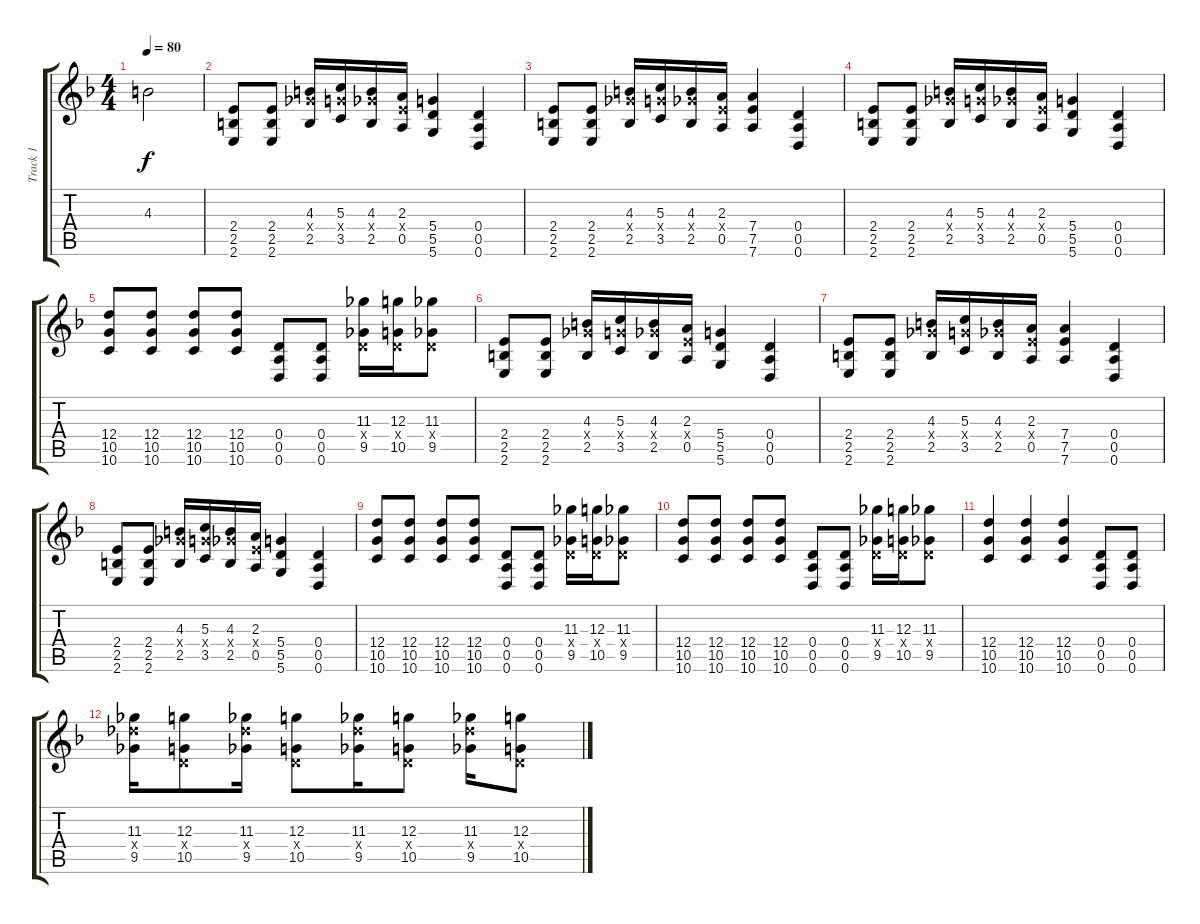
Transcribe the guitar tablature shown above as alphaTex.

\track ("Track 1" "Track 1") {instrument distortionguitar}
\staff {score tabs}
\tuning (E4 B3 G3 D3 A2 D2) {hide}
\ts (4 4)
\tempo 80
\clef g2
\ks f
4.3{t}.2{dy f} |
(2.4 2.5 2.6).8{instrument distortionguitar} (2.4 2.5 2.6).8 (4.3 4.4{x} 2.5).16 (5.3 5.4{x} 3.5).16 (4.3 4.4{x} 2.5).16 (2.3 2.4{x} 0.5).16 (5.4 5.5 5.6).4 (0.4 0.5 0.6).4 |
(2.4 2.5 2.6).8 (2.4 2.5 2.6).8 (4.3 4.4{x} 2.5).16 (5.3 5.4{x} 3.5).16 (4.3 4.4{x} 2.5).16 (2.3 2.4{x} 0.5).16 (7.4 7.5 7.6).4 (0.4 0.5 0.6).4 |
(2.4 2.5 2.6).8 (2.4 2.5 2.6).8 (4.3 4.4{x} 2.5).16 (5.3 5.4{x} 3.5).16 (4.3 4.4{x} 2.5).16 (2.3 2.4{x} 0.5).16 (5.4 5.5 5.6).4 (0.4 0.5 0.6).4 |
(12.4 10.5 10.6).8 (12.4 10.5 10.6).8 (12.4 10.5 10.6).8 (12.4 10.5 10.6).8 (0.4 0.5 0.6).8 (0.4 0.5 0.6).8 (11.3 0.4{x} 9.5).16 (12.3 0.4{x} 10.5).16 (11.3 0.4{x} 9.5).8 |
(2.4 2.5 2.6).8 (2.4 2.5 2.6).8 (4.3 4.4{x} 2.5).16 (5.3 5.4{x} 3.5).16 (4.3 4.4{x} 2.5).16 (2.3 2.4{x} 0.5).16 (5.4 5.5 5.6).4 (0.4 0.5 0.6).4 |
(2.4 2.5 2.6).8 (2.4 2.5 2.6).8 (4.3 4.4{x} 2.5).16 (5.3 5.4{x} 3.5).16 (4.3 4.4{x} 2.5).16 (2.3 2.4{x} 0.5).16 (7.4 7.5 7.6).4 (0.4 0.5 0.6).4 |
(2.4 2.5 2.6).8 (2.4 2.5 2.6).8 (4.3 4.4{x} 2.5).16 (5.3 5.4{x} 3.5).16 (4.3 4.4{x} 2.5).16 (2.3 2.4{x} 0.5).16 (5.4 5.5 5.6).4 (0.4 0.5 0.6).4 |
(12.4 10.5 10.6).8 (12.4 10.5 10.6).8 (12.4 10.5 10.6).8 (12.4 10.5 10.6).8 (0.4 0.5 0.6).8 (0.4 0.5 0.6).8 (11.3 0.4{x} 9.5).16 (12.3 0.4{x} 10.5).16 (11.3 0.4{x} 9.5).8 |
(12.4 10.5 10.6).8 (12.4 10.5 10.6).8 (12.4 10.5 10.6).8 (12.4 10.5 10.6).8 (0.4 0.5 0.6).8 (0.4 0.5 0.6).8 (11.3 0.4{x} 9.5).16 (12.3 0.4{x} 10.5).16 (11.3 0.4{x} 9.5).8 |
(12.4 10.5 10.6).4 (12.4 10.5 10.6).4 (12.4 10.5 10.6).4 (0.4 0.5 0.6).8 (0.4 0.5 0.6).8 |
(11.3 11.4{x} 9.5).16 (12.3 0.4{x} 10.5).8 (11.3 11.4{x} 9.5).16 (12.3 0.4{x} 10.5).8 (11.3 11.4{x} 9.5).16 (12.3 0.4{x} 10.5).8 (11.3 11.4{x} 9.5).16 (12.3 0.4{x} 10.5).8
